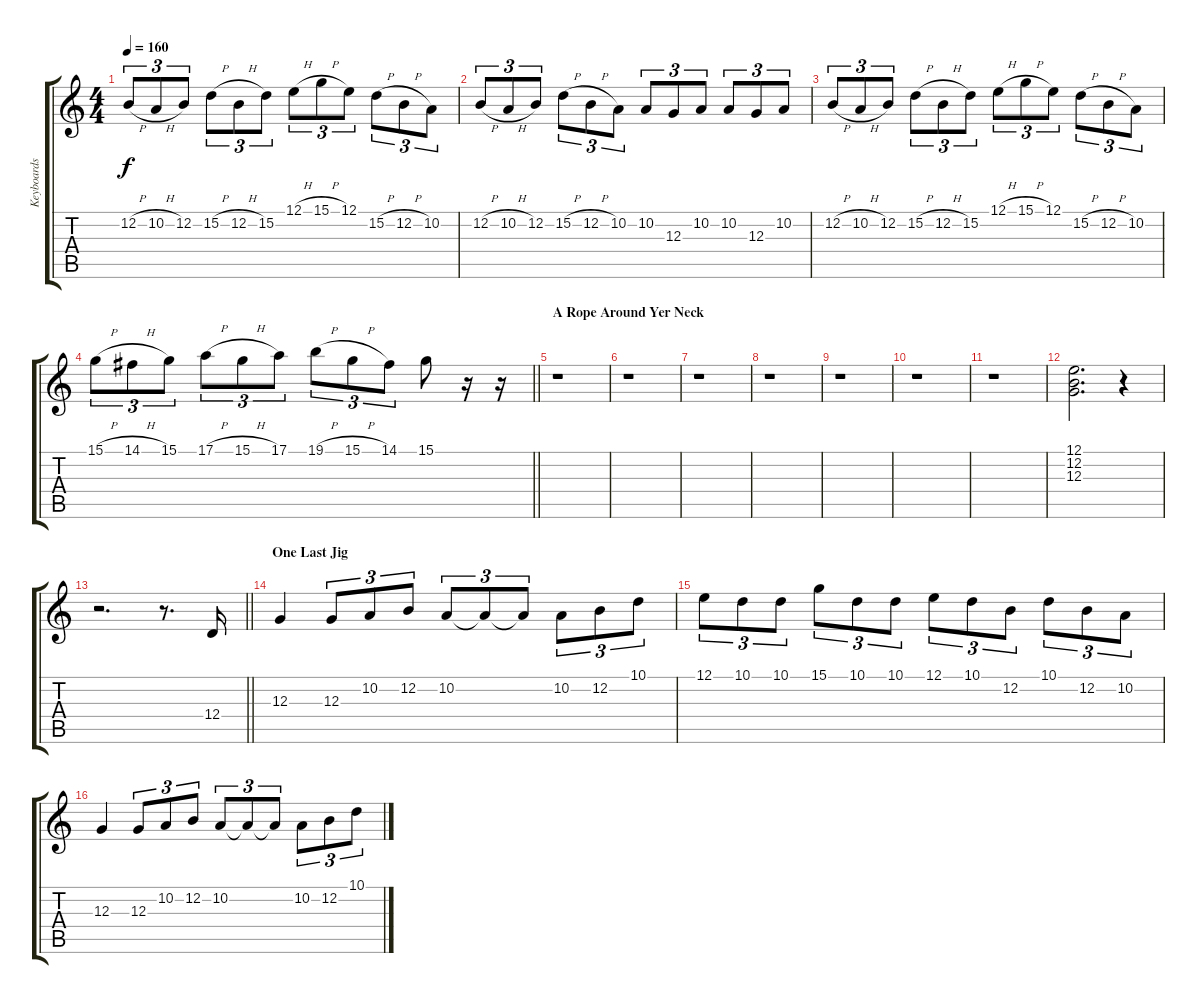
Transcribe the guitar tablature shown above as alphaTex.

\track ("Keyboards" "Keyboards") {instrument rockorgan}
\staff {score tabs}
\tuning (E4 B3 G3 D3 A2 E2) {hide}
\ts (4 4)
\tempo 160
\clef g2
\ks c
12.2{h}.8{tu (3 2) dy f} 10.2{h}.8{tu (3 2)} 12.2.8{tu (3 2)} 15.2{h}.8{tu (3 2)} 12.2{h}.8{tu (3 2)} 15.2.8{tu (3 2)} 12.1{h}.8{tu (3 2)} 15.1{h}.8{tu (3 2)} 12.1.8{tu (3 2)} 15.2{h}.8{tu (3 2)} 12.2{h}.8{tu (3 2)} 10.2.8{tu (3 2)} |
12.2{h}.8{tu (3 2)} 10.2{h}.8{tu (3 2)} 12.2.8{tu (3 2)} 15.2{h}.8{tu (3 2)} 12.2{h}.8{tu (3 2)} 10.2.8{tu (3 2)} 10.2.8{tu (3 2)} 12.3.8{tu (3 2)} 10.2.8{tu (3 2)} 10.2.8{tu (3 2)} 12.3.8{tu (3 2)} 10.2.8{tu (3 2)} |
12.2{h}.8{tu (3 2)} 10.2{h}.8{tu (3 2)} 12.2.8{tu (3 2)} 15.2{h}.8{tu (3 2)} 12.2{h}.8{tu (3 2)} 15.2.8{tu (3 2)} 12.1{h}.8{tu (3 2)} 15.1{h}.8{tu (3 2)} 12.1.8{tu (3 2)} 15.2{h}.8{tu (3 2)} 12.2{h}.8{tu (3 2)} 10.2.8{tu (3 2)} |
\barLineRight lightlight
15.1{h}.8{tu (3 2)} 14.1{h}.8{tu (3 2)} 15.1.8{tu (3 2)} 17.1{h}.8{tu (3 2)} 15.1{h}.8{tu (3 2)} 17.1.8{tu (3 2)} 19.1{h}.8{tu (3 2)} 15.1{h}.8{tu (3 2)} 14.1.8{tu (3 2)} 15.1.8 r.16 r.16 |
\section ("" "A Rope Around Yer Neck")
r.1 |
r.1 |
r.1 |
r.1 |
r.1 |
r.1 |
r.1 |
(12.1 12.2 12.3).2{d} r.4 |
\barLineRight lightlight
r.2{d} r.8{d} 12.4.16 |
\section ("" "One Last Jig")
12.3.4 12.3.8{tu (3 2)} 10.2.8{tu (3 2)} 12.2.8{tu (3 2)} 10.2.8{tu (3 2)} 10.2{t}.8{tu (3 2)} 10.2{t}.8{tu (3 2)} 10.2.8{tu (3 2)} 12.2.8{tu (3 2)} 10.1.8{tu (3 2)} |
12.1.8{tu (3 2)} 10.1.8{tu (3 2)} 10.1.8{tu (3 2)} 15.1.8{tu (3 2)} 10.1.8{tu (3 2)} 10.1.8{tu (3 2)} 12.1.8{tu (3 2)} 10.1.8{tu (3 2)} 12.2.8{tu (3 2)} 10.1.8{tu (3 2)} 12.2.8{tu (3 2)} 10.2.8{tu (3 2)} |
12.3.4 12.3.8{tu (3 2)} 10.2.8{tu (3 2)} 12.2.8{tu (3 2)} 10.2.8{tu (3 2)} 10.2{t}.8{tu (3 2)} 10.2{t}.8{tu (3 2)} 10.2.8{tu (3 2)} 12.2.8{tu (3 2)} 10.1.8{tu (3 2)}
